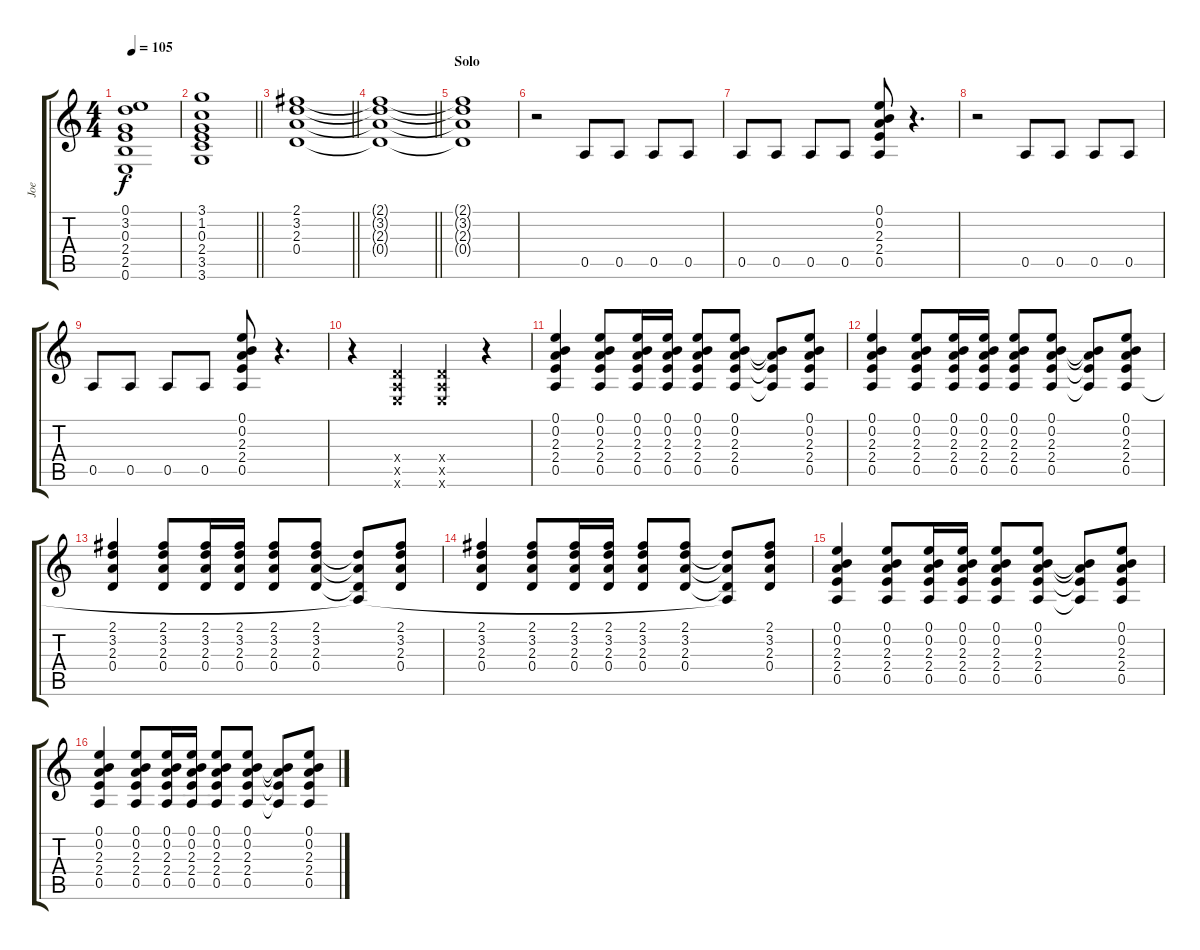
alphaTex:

\track ("Joe" "Joe") {instrument acousticguitarsteel}
\staff {score tabs}
\tuning (E4 B3 G3 D3 A2 E2) {hide}
\ts (4 4)
\tempo 105
\clef g2
\ks c
(0.1 3.2 0.3 2.4 2.5 0.6).1{dy f} |
\barLineRight lightlight
(3.1 1.2 0.3 2.4 3.5 3.6).1 |
\section ("" "")
\barLineRight lightlight
(2.1 3.2 2.3 0.4).1 |
\barLineRight lightlight
(2.1{t} 3.2{t} 2.3{t} 0.4{t}).1 |
\section ("" "Solo")
(2.1{t} 3.2{t} 2.3{t} 0.4{t}).1 |
r.2 0.5.8 0.5.8 0.5.8 0.5.8 |
0.5.8 0.5.8 0.5.8 0.5.8 (0.1 0.2 2.3 2.4 0.5).8 r.4{d} |
r.2 0.5.8 0.5.8 0.5.8 0.5.8 |
0.5.8 0.5.8 0.5.8 0.5.8 (0.1 0.2 2.3 2.4 0.5).8 r.4{d} |
r.4 (0.4{x} 0.5{x} 0.6{x}).4 (0.4{x} 0.5{x} 0.6{x}).4 r.4 |
(0.1 0.2 2.3 2.4 0.5).4 (0.1 0.2 2.3 2.4 0.5).8 (0.1 0.2 2.3 2.4 0.5).16 (0.1 0.2 2.3 2.4 0.5).16 (0.1 0.2 2.3 2.4 0.5).8 (0.1 0.2 2.3 2.4 0.5).8 (0.2{t} 2.3{t} 2.4{t} 0.5{t}).8 (0.1 0.2 2.3 2.4 0.5).8 |
(0.1 0.2 2.3 2.4 0.5).4 (0.1 0.2 2.3 2.4 0.5).8 (0.1 0.2 2.3 2.4 0.5).16 (0.1 0.2 2.3 2.4 0.5).16 (0.1 0.2 2.3 2.4 0.5).8 (0.1 0.2 2.3 2.4 0.5).8 (0.2{t} 2.3{t} 2.4{t} 0.5{t}).8 (0.1 0.2 2.3 2.4 0.5).8 |
(2.1 3.2 2.3 0.4).4 (2.1 3.2 2.3 0.4).8 (2.1 3.2 2.3 0.4).16 (2.1 3.2 2.3 0.4).16 (2.1 3.2 2.3 0.4).8 (2.1 3.2 2.3 0.4).8 (3.2{t} 2.3{t} 0.4{t} 0.5{t}).8 (2.1 3.2 2.3 0.4).8 |
(2.1 3.2 2.3 0.4).4 (2.1 3.2 2.3 0.4).8 (2.1 3.2 2.3 0.4).16 (2.1 3.2 2.3 0.4).16 (2.1 3.2 2.3 0.4).8 (2.1 3.2 2.3 0.4).8 (3.2{t} 2.3{t} 0.4{t} 0.5{t}).8 (2.1 3.2 2.3 0.4).8 |
(0.1 0.2 2.3 2.4 0.5).4 (0.1 0.2 2.3 2.4 0.5).8 (0.1 0.2 2.3 2.4 0.5).16 (0.1 0.2 2.3 2.4 0.5).16 (0.1 0.2 2.3 2.4 0.5).8 (0.1 0.2 2.3 2.4 0.5).8 (0.2{t} 2.3{t} 2.4{t} 0.5{t}).8 (0.1 0.2 2.3 2.4 0.5).8 |
(0.1 0.2 2.3 2.4 0.5).4 (0.1 0.2 2.3 2.4 0.5).8 (0.1 0.2 2.3 2.4 0.5).16 (0.1 0.2 2.3 2.4 0.5).16 (0.1 0.2 2.3 2.4 0.5).8 (0.1 0.2 2.3 2.4 0.5).8 (0.2{t} 2.3{t} 2.4{t} 0.5{t}).8 (0.1 0.2 2.3 2.4 0.5).8
